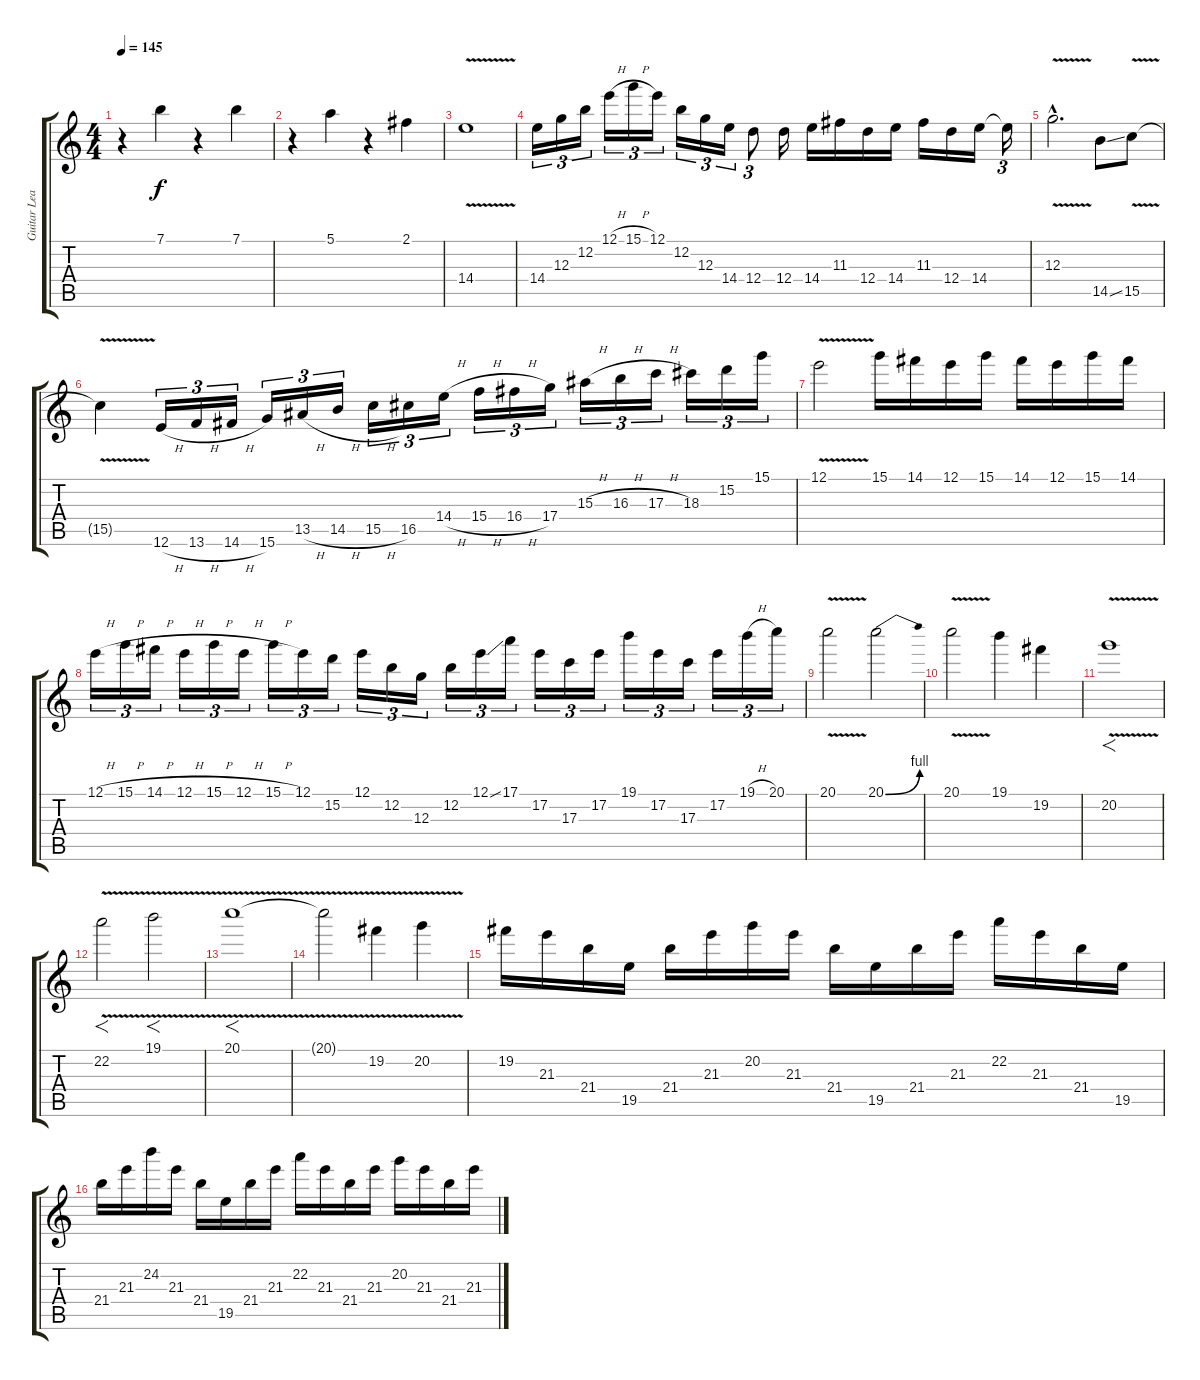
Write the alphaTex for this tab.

\track ("Guitar Lead" "Guitar Lea") {instrument distortionguitar}
\staff {score tabs}
\tuning (E4 B3 G3 D3 A2 E2) {hide}
\ts (4 4)
\tempo 145
\clef g2
\ks c
r.4{dy f} 7.1.4 r.4 7.1.4 |
r.4 5.1.4 r.4 2.1.4 |
14.4{v}.1 |
14.4.16{tu (3 2)} 12.3.16{tu (3 2)} 12.2.16{tu (3 2)} 12.1{h}.16{tu (3 2)} 15.1{h}.16{tu (3 2)} 12.1.16{tu (3 2)} 12.2.16{tu (3 2)} 12.3.16{tu (3 2)} 14.4.16{tu (3 2)} 12.4.8{tu (3 2)} 12.4.16 14.4.16 11.3.16 12.4.16 14.4.16 11.3.16 12.4.16 14.4.16 14.4{t}.16{tu (3 2)} |
12.3{v hac}.2{d} 14.5{ss}.8 15.5{v}.8 |
15.5{t}.4 12.6{h}.16{tu (3 2)} 13.6{h}.16{tu (3 2)} 14.6{h}.16{tu (3 2)} 15.6.16{tu (3 2)} 13.5{h}.16{tu (3 2)} 14.5{h}.16{tu (3 2)} 15.5{h}.16{tu (3 2)} 16.5.16{tu (3 2)} 14.4{h}.16{tu (3 2)} 15.4{h}.16{tu (3 2)} 16.4{h}.16{tu (3 2)} 17.4.16{tu (3 2)} 15.3{h}.16{tu (3 2)} 16.3{h}.16{tu (3 2)} 17.3{h}.16{tu (3 2)} 18.3.16{tu (3 2)} 15.2.16{tu (3 2)} 15.1.16{tu (3 2)} |
12.1{v}.2 15.1.16 14.1.16 12.1.16 15.1.16 14.1.16 12.1.16 15.1.16 14.1.16 |
12.1{h}.16{tu (3 2)} 15.1{h}.16{tu (3 2)} 14.1{h}.16{tu (3 2)} 12.1{h}.16{tu (3 2)} 15.1{h}.16{tu (3 2)} 12.1{h}.16{tu (3 2)} 15.1{h}.16{tu (3 2)} 12.1.16{tu (3 2)} 15.2.16{tu (3 2)} 12.1.16{tu (3 2)} 12.2.16{tu (3 2)} 12.3.16{tu (3 2)} 12.2.16{tu (3 2)} 12.1{ss}.16{tu (3 2)} 17.1.16{tu (3 2)} 17.2.16{tu (3 2)} 17.3.16{tu (3 2)} 17.2.16{tu (3 2)} 19.1.16{tu (3 2)} 17.2.16{tu (3 2)} 17.3.16{tu (3 2)} 17.2.16{tu (3 2)} 19.1{h}.16{tu (3 2)} 20.1.16{tu (3 2)} |
20.1{v}.2 20.1{be (bend 0 0 60 4)}.2 |
20.1{v}.2 19.1.4 19.2.4 |
20.2{v}.1{f} |
22.2{v}.2{f} 19.1{v}.2{f} |
20.1{v}.1{f} |
20.1{t}.2 19.2{v}.4 20.2{v}.4 |
19.2.16 21.3.16 21.4.16 19.5.16 21.4.16 21.3.16 20.2.16 21.3.16 21.4.16 19.5.16 21.4.16 21.3.16 22.2.16 21.3.16 21.4.16 19.5.16 |
21.4.16 21.3.16 24.2.16 21.3.16 21.4.16 19.5.16 21.4.16 21.3.16 22.2.16 21.3.16 21.4.16 21.3.16 20.2.16 21.3.16 21.4.16 21.3.16
